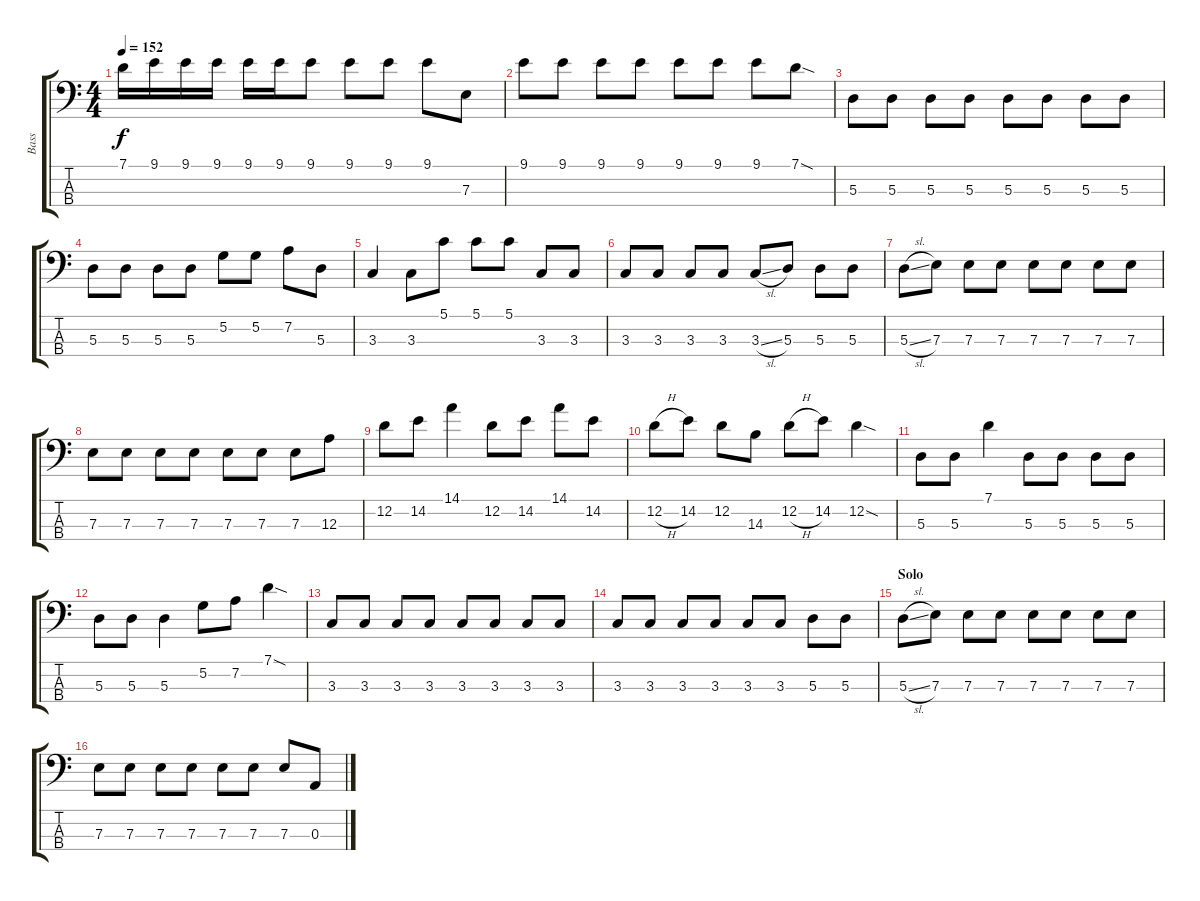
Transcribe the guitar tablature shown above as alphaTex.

\track ("Bass" "Bass") {instrument electricbassfinger}
\staff {score tabs}
\tuning (G2 D2 A1 E1) {hide}
\ts (4 4)
\tempo 152
\clef f4
\ks c
7.1.16{dy f} 9.1.16 9.1.16 9.1.16 9.1.16 9.1.16 9.1.8 9.1.8 9.1.8 9.1.8 7.3.8 |
9.1.8 9.1.8 9.1.8 9.1.8 9.1.8 9.1.8 9.1.8 7.1{sod}.8 |
5.3.8 5.3.8 5.3.8 5.3.8 5.3.8 5.3.8 5.3.8 5.3.8 |
5.3.8 5.3.8 5.3.8 5.3.8 5.2.8 5.2.8 7.2.8 5.3.8 |
3.3.4 3.3.8 5.1.8 5.1.8 5.1.8 3.3.8 3.3.8 |
3.3.8 3.3.8 3.3.8 3.3.8 3.3{sl}.8 5.3.8 5.3.8 5.3.8 |
5.3{sl}.8 7.3.8 7.3.8 7.3.8 7.3.8 7.3.8 7.3.8 7.3.8 |
7.3.8 7.3.8 7.3.8 7.3.8 7.3.8 7.3.8 7.3.8 12.3.8 |
12.2.8 14.2.8 14.1.4 12.2.8 14.2.8 14.1.8 14.2.8 |
12.2{h}.8 14.2.8 12.2.8 14.3.8 12.2{h}.8 14.2.8 12.2{sod}.4 |
5.3.8 5.3.8 7.1.4 5.3.8 5.3.8 5.3.8 5.3.8 |
5.3.8 5.3.8 5.3.4 5.2.8 7.2.8 7.1{sod}.4 |
3.3.8 3.3.8 3.3.8 3.3.8 3.3.8 3.3.8 3.3.8 3.3.8 |
3.3.8 3.3.8 3.3.8 3.3.8 3.3.8 3.3.8 5.3.8 5.3.8 |
\section ("" "Solo")
5.3{sl}.8 7.3.8 7.3.8 7.3.8 7.3.8 7.3.8 7.3.8 7.3.8 |
7.3.8 7.3.8 7.3.8 7.3.8 7.3.8 7.3.8 7.3.8 0.3.8
